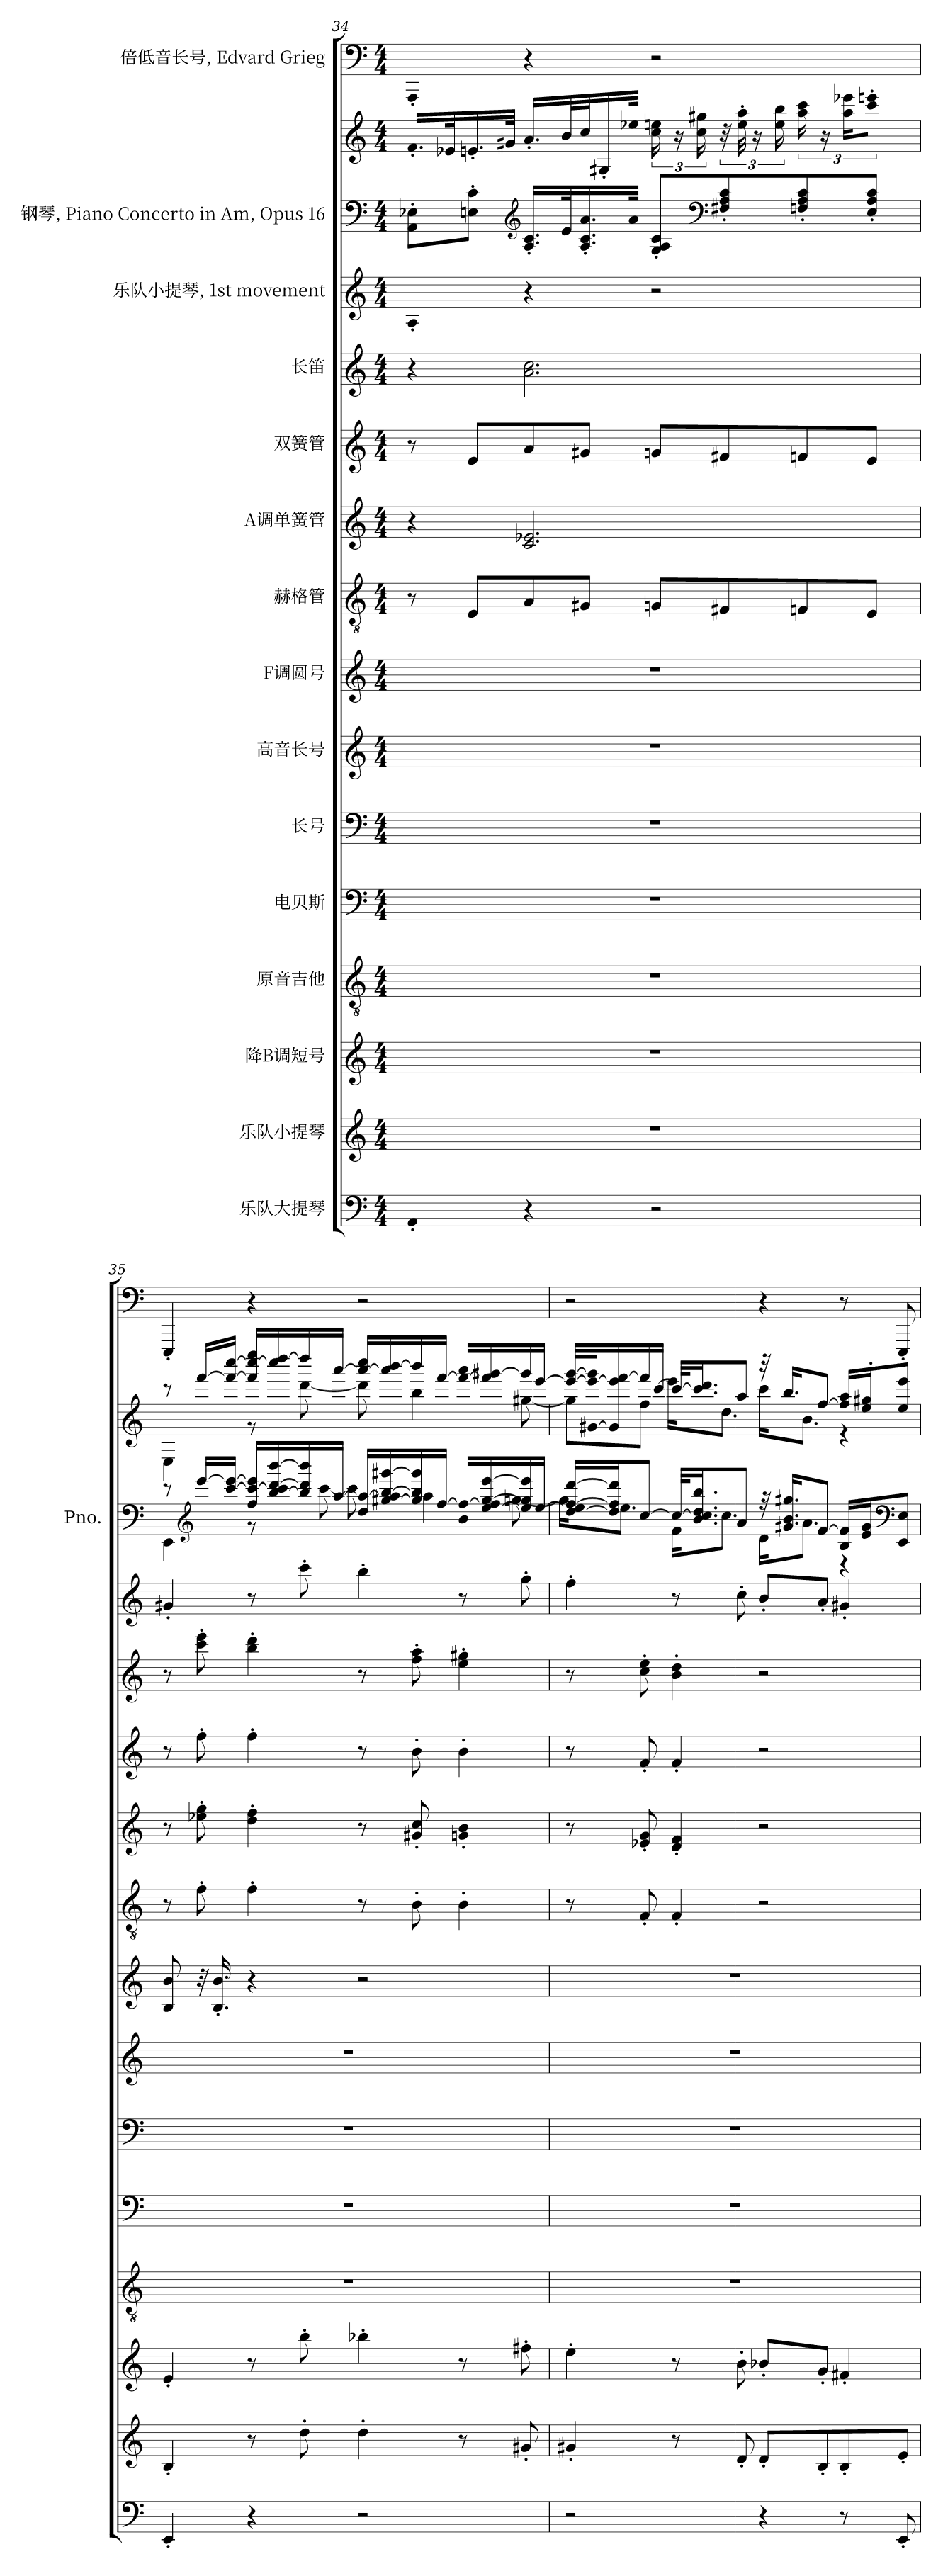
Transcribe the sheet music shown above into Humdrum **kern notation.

**kern	**kern	**kern	**kern	**kern	**kern	**kern	**kern	**kern	**kern	**kern	**kern	**kern	**kern	**kern	**kern
*part15	*part14	*part13	*part12	*part11	*part10	*part9	*part8	*part7	*part6	*part5	*part4	*part3	*part2	*part2	*part1
*staff16	*staff15	*staff14	*staff13	*staff12	*staff11	*staff10	*staff9	*staff8	*staff7	*staff6	*staff5	*staff4	*staff3	*staff2	*staff1
*I"乐队大提琴	*I"乐队小提琴	*I"降B调短号	*I"原音吉他	*I"电贝斯	*I"长号	*I"高音长号	*I"F调圆号	*I"赫格管	*I"A调单簧管	*I"双簧管	*I"长笛	*I"乐队小提琴, 1st movement	*I"钢琴,   Piano Concerto in Am, Opus 16	*	*I"倍低音长号, Edvard Grieg
*	*	*	*	*	*	*	*	*	*	*	*	*	*I'Pno.	*	*
!!LO:PB:g=z
*clefF4	*clefG2	*clefG2	*clefGv2	*clefF4	*clefF4	*clefG2	*clefG2	*clefGv2	*clefG2	*clefG2	*clefG2	*clefG2	*clefF4	*clefG2	*clefF4
*	*	*ITrd1c2	*	*ITrd7c12	*	*	*ITrd4c7	*	*ITrd2c3	*	*	*	*	*	*
*k[]	*k[]	*k[b-e-]	*k[]	*k[]	*k[]	*k[]	*k[b-]	*k[]	*k[f#c#g#]	*k[]	*k[]	*k[]	*k[]	*k[]	*k[]
*M4/4	*M4/4	*M4/4	*M4/4	*M4/4	*M4/4	*M4/4	*M4/4	*M4/4	*M4/4	*M4/4	*M4/4	*M4/4	*M4/4	*M4/4	*M4/4
=34	=34	=34	=34	=34	=34	=34	=34	=34	=34	=34	=34	=34	=34	=34	=34
4AA'/	1r	1r	1r	1r	1r	1r	1r	8r	4r	8r	4r	4A'/	8AA\' 8E-X\'L	16.f'/LL	4AAA'/
.	.	.	.	.	.	.	.	.	.	.	.	.	.	32e-X/K	.
.	.	.	.	.	.	.	.	8E/L	.	8e/L	.	.	8En\' 8c\'J	16.en'/	.
.	.	.	.	.	.	.	.	.	.	.	.	.	.	32g#X/JJk	.
*	*	*	*	*	*	*	*	*	*	*	*	*	*clefG2	*	*
4r	.	.	.	.	.	.	.	8A/	2.A/ 2.cn/	8a/	2.a\ 2.cc\	4r	16.A/' 16.c/'LL	16.a'/LL	4r
.	.	.	.	.	.	.	.	.	.	.	.	.	32e/K	32b/L	.
.	.	.	.	.	.	.	.	8G#X/J	.	8g#X/J	.	.	16.A/' 16.c/' 16.a/'	32cc/J	.
.	.	.	.	.	.	.	.	.	.	.	.	.	.	16G#X'/	.
.	.	.	.	.	.	.	.	.	.	.	.	.	32a/JJk	32ee-X/JJk	.
2r	.	.	.	.	.	.	.	8Gn/L	.	8gn/L	.	2r	8G/' 8A/' 8c/'L	24cc\ 24een\	2r
.	.	.	.	.	.	.	.	.	.	.	.	.	.	24r	.
.	.	.	.	.	.	.	.	.	.	.	.	.	.	24cc\ 24gg#X\	.
*	*	*	*	*	*	*	*	*	*	*	*	*	*clefF4	*	*
.	.	.	.	.	.	.	.	8F#X/	.	8f#X/	.	.	8F#X/' 8A/' 8c/'	48r	.
.	.	.	.	.	.	.	.	.	.	.	.	.	.	48ee\' 48aa\'	.
.	.	.	.	.	.	.	.	.	.	.	.	.	.	24r	.
.	.	.	.	.	.	.	.	.	.	.	.	.	.	24ee\ 24bb\	.
.	.	.	.	.	.	.	.	8Fn/	.	8fn/	.	.	8Fn/' 8A/' 8c/'	24aa\ 24ccc\	.
.	.	.	.	.	.	.	.	.	.	.	.	.	.	24r	.
.	.	.	.	.	.	.	.	.	.	.	.	.	.	24aa\ 24eee-X\KL	.
.	.	.	.	.	.	.	.	8E/J	.	8e/J	.	.	8E/' 8A/' 8c/'J	8ccc\' 8eeen\'J	.
!!LO:PB:g=z
=35	=35	=35	=35	=35	=35	=35	=35	=35	=35	=35	=35	=35	=35	=35	=35
*	*	*	*	*	*	*	*	*	*	*	*	*	*^	*^	*
4EE'/	4B'/	4d'/	1r	1r	1r	1r	8E/ 8e/	8r	8r	8r	8r	4g#X'/	8r	4EE\	8r	4E\	4EEE'/
*	*	*	*	*	*	*	*	*	*	*	*	*	*clefG2	*	*	*	*
.	.	.	.	.	.	.	32r	8f'\	8ccn\' 8ee\'	8ff'\	8ccc\' 8eee\'	.	[16eee/LL	.	[16fff/LL	.	.
.	.	.	.	.	.	.	16.E/' 16.e/'	.	.	.	.	.	.	.	.	.	.
.	.	.	.	.	.	.	.	.	.	.	.	.	[16ccc/ 16eee/_JJ	.	16fff/_ [16cccc/JJ	.	.
4r	8r	8r	.	.	.	.	4r	4f'\	4b\' 4dd\'	4ff'\	4bb\' 4ddd\'	8r	16ff/ 16ccc/_ 16eee/]LL	8r	16fff/] 16cccc/_ 16eeee/LL	8r	4r
.	.	.	.	.	.	.	.	.	.	.	.	.	[16bb/ 16ccc/] [16ddd/ [16bbb/	.	16cccc/] [16dddd/	.	.
.	8dd'\	8aa'\	.	.	.	.	.	.	.	.	.	8ccc'\	16bb/] 16ddd/] 16bbb/]	[8ccc\	16dddd/]	[8ddd\	.
.	.	.	.	.	.	.	.	.	.	.	.	.	[16aa/JJ	.	[16aaa/JJ	.	.
2r	4dd'\	4aa-X'\	.	.	.	.	2r	8r	8r	8r	8r	4bb'\	16dd/ 16aa/_LL	8ccc\]	16aaa/_ 16cccc/LL	8ddd\]	2r
.	.	.	.	.	.	.	.	.	.	.	.	.	[16gg#X/ 16aa/] [16bb/ [16ggg#X/	.	16aaa/] [16bbb/	.	.
.	.	.	.	.	.	.	.	8B'\	8e#X/' 8a/'	8b'\	8ff\' 8aa\'	.	16gg#/] 16bb/] 16ggg#/]	4aa\	16bbb/]	4bb\	.
.	.	.	.	.	.	.	.	.	.	.	.	.	[16ff/JJ	.	[16fff/JJ	.	.
.	8r	8r	.	.	.	.	.	4B'\	4en/' 4g#/'	4b'\	4ee\' 4gg#X\'	8r	16b/ 16ff/_LL	.	16fff/_ 16aaa/LL	.	.
.	.	.	.	.	.	.	.	.	.	.	.	.	[16ee/ 16ff/] [16gg#/ [16eee/	.	16fff/] [16ggg#X/	.	.
.	8g#X'/	8een'\	.	.	.	.	.	.	.	.	.	8gg'\	16ee/] 16gg#/] 16eee/]	[8ggn\	16ggg#/]	[8gg#X\	.
.	.	.	.	.	.	.	.	.	.	.	.	.	[16ee/JJ	.	[16eee/JJ	.	.
!!LO:PB:g=z
=36	=36	=36	=36	=36	=36	=36	=36	=36	=36	=36	=36	=36	=36	=36	=36	=36	=36
2r	4g#X'/	4dd'\	1r	1r	1r	1r	1r	8r	8r	8r	8r	4ff'\	[16dd/ 16ee/] [16ff/ [16ddd/LL	16gg\KL]	32eee/_ [32ggg/LLL	8gg#\L]	2r
.	.	.	.	.	.	.	.	.	.	.	.	.	.	.	[32g#X/ 32eee/_ 32ggg/]J	.	.
.	.	.	.	.	.	.	.	.	.	.	.	.	16dd/] 16ff/] 16ddd/]J	8.ee\J	16g#/] 16eee/] [16fff/	.	.
.	.	.	.	.	.	.	.	8F'/	8cn/' 8e/'	8f'/	8cc\' 8ee\'	.	[8cc/J	.	16fff/]	8ff\J	.
.	.	.	.	.	.	.	.	.	.	.	.	.	.	.	[16ccc/JJ	.	.
.	8r	8r	.	.	.	.	.	4F'/	4B/' 4d/'	4f'/	4b\' 4dd\'	8r	32cc/KLL_	16f\KL	32ccc/KLL_	16eee\KL	.
.	.	.	.	.	.	.	.	.	.	.	.	.	16.b/ 16.cc/] 16.dd/ 16.bb/J	.	16.ccc/] 16.ddd/J	.	.
.	.	.	.	.	.	.	.	.	.	.	.	.	.	8.cc\J	.	8.dd\J	.
.	8d'/	8a'\	.	.	.	.	.	.	.	.	.	8cc'\	8a/J	.	8aa/J	.	.
4r	8d'/L	8a-X'/L	.	.	.	.	.	2r	2r	2r	2r	8b'/L	32r	16d\KL	32r	16ccc\KL	4r
.	.	.	.	.	.	.	.	.	.	.	.	.	16.g#X/ 16.b/ 16.gg#X/KL	.	16.bb/KL	.	.
.	.	.	.	.	.	.	.	.	.	.	.	.	.	8.a\J	.	8.b\J	.
.	8B'/	8f'/J	.	.	.	.	.	.	.	.	.	8a'/J	[8f/J	.	[8ff/J	.	.
8r	8B'/	4en'/	.	.	.	.	.	.	.	.	.	4g#X'/	16B/ 16f/]LL	4r	16ff/] 16aa/LL	4r	8r
.	.	.	.	.	.	.	.	.	.	.	.	.	16e/ 16g#/J	.	16ee/' 16gg#X/'J	.	.
*	*	*	*	*	*	*	*	*	*	*	*	*	*clefF4	*	*	*	*
8EE'/	8e'/J	.	.	.	.	.	.	.	.	.	.	.	8EE/ 8E/J	.	8ee/ 8eee/J	.	8EEE'/
*	*	*	*	*	*	*	*	*	*	*	*	*	*v	*v	*	*	*
*	*	*	*	*	*	*	*	*	*	*	*	*	*	*v	*v	*
=	=	=	=	=	=	=	=	=	=	=	=	=	=	=	=
*-	*-	*-	*-	*-	*-	*-	*-	*-	*-	*-	*-	*-	*-	*-	*-
